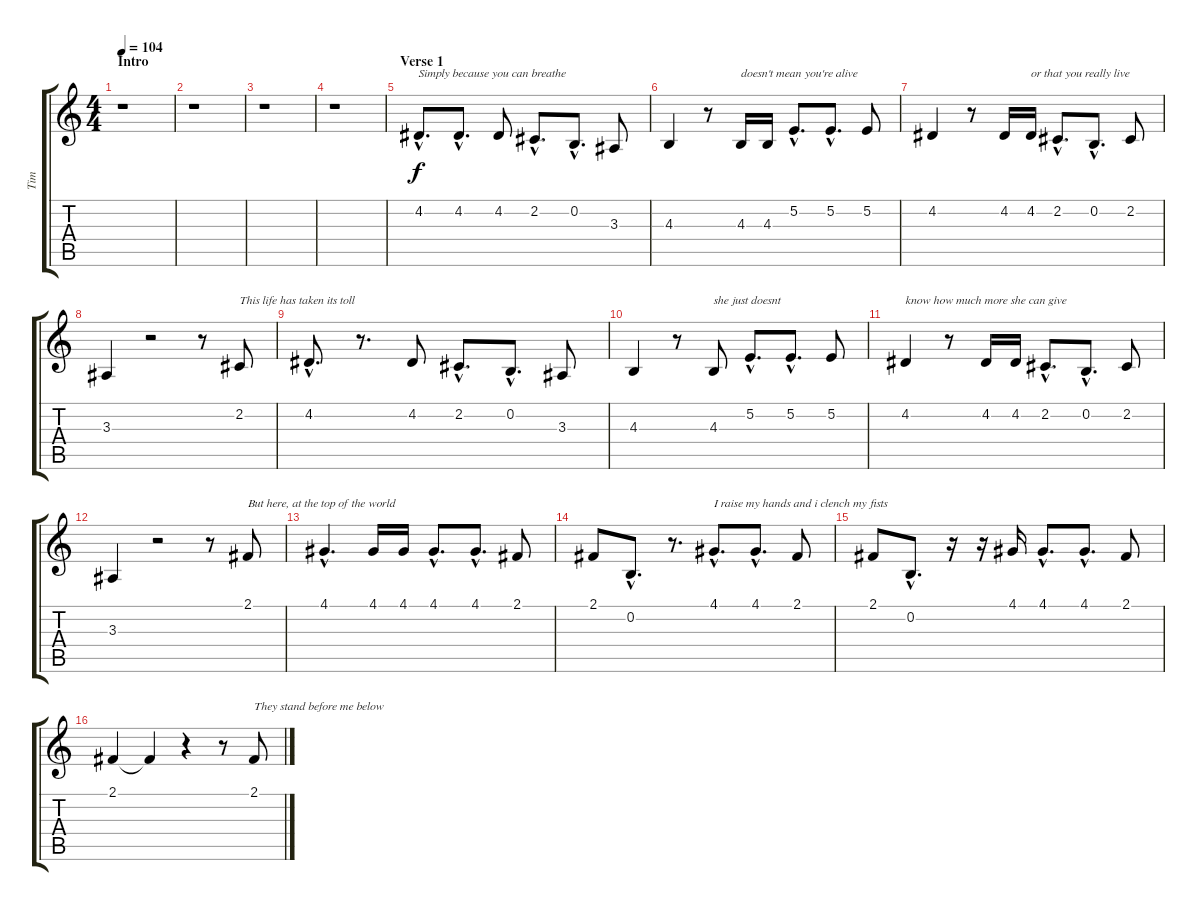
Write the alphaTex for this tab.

\track ("Tim" "Tim") {instrument tenorsax}
\staff {score tabs}
\tuning (E4 B3 G3 D3 A2 E2) {hide}
\ts (4 4)
\section ("" "Intro")
\tempo 104
\clef g2
\ks c
r.1{dy f instrument tenorsax} |
r.1 |
r.1 |
r.1 |
\section ("" "Verse 1")
4.2{hac}.8{d txt "Simply because you can breathe" balance 0} 4.2{hac}.8{d} 4.2.8 2.2{hac}.8{d} 0.2{hac}.8{d} 3.3.8 |
4.3.4 r.8 4.3.16{txt "doesn't mean you're alive"} 4.3.16 5.2{hac}.8{d} 5.2{hac}.8{d} 5.2.8 |
4.2.4 r.8 4.2.16 4.2.16{txt "or that you really live"} 2.2{hac}.8{d} 0.2{hac}.8{d} 2.2.8 |
3.3.4 r.2 r.8 2.2.8{txt "This life has taken its toll"} |
4.2{hac}.8{d} r.8{d} 4.2.8 2.2{hac}.8{d} 0.2{hac}.8{d} 3.3.8 |
4.3.4 r.8 4.3.8{txt "she just doesnt"} 5.2{hac}.8{d} 5.2{hac}.8{d} 5.2.8 |
4.2.4{txt "know how much more she can give"} r.8 4.2.16 4.2.16 2.2{hac}.8{d} 0.2{hac}.8{d} 2.2.8 |
3.3.4 r.2 r.8 2.1.8{txt "But here, at the top of the world" balance 8} |
4.1{hac}.4{d} 4.1.16 4.1.16 4.1{hac}.8{d} 4.1{hac}.8{d} 2.1.8 |
2.1.8 0.2{hac}.8{d} r.8{d} 4.1{hac}.8{d txt "I raise my hands and i clench my fists"} 4.1{hac}.8{d} 2.1.8 |
2.1.8 0.2{hac}.8{d} r.16 r.16 4.1.16 4.1{hac}.8{d} 4.1{hac}.8{d} 2.1.8 |
2.1.4 2.1{t}.4 r.4 r.8 2.1.8{txt "They stand before me below"}
